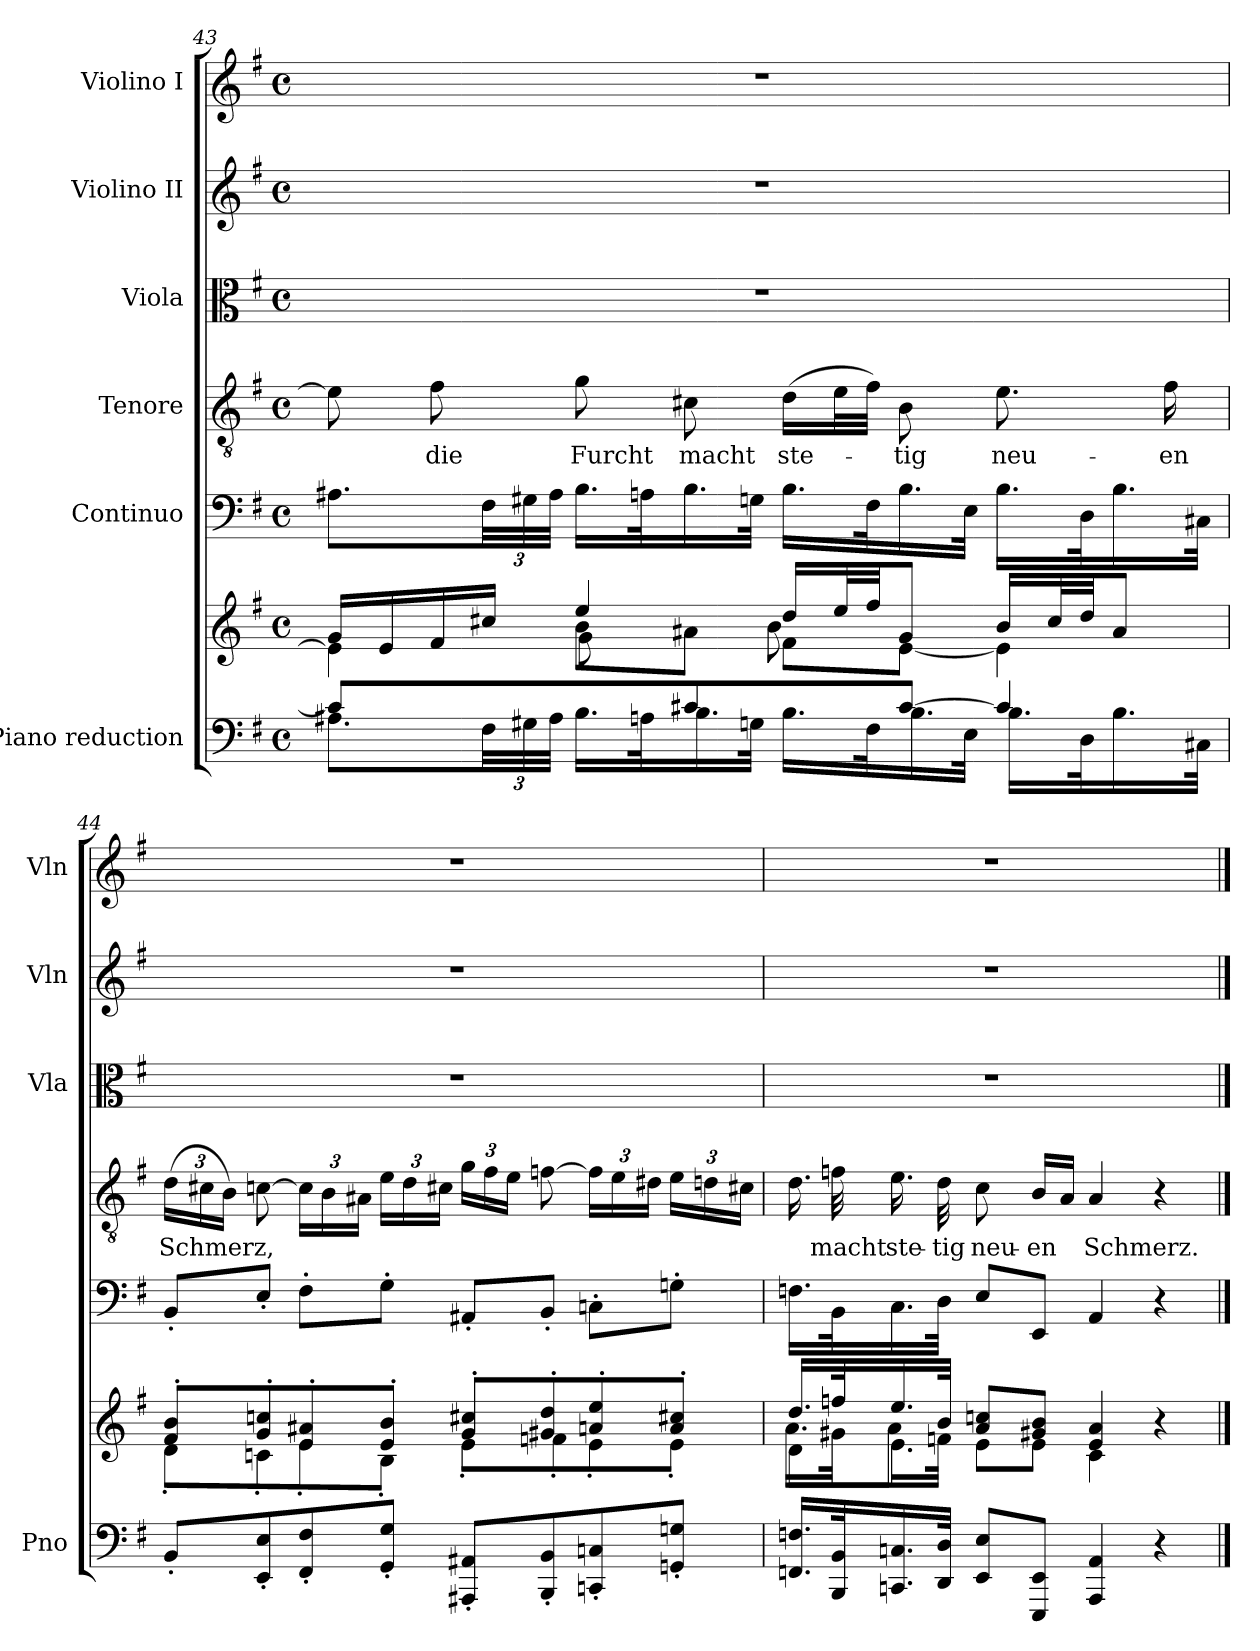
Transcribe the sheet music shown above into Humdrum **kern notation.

**kern	**kern	**kern	**kern	**text	**kern	**kern	**kern
*part6	*part6	*part5	*part4	*part4	*part3	*part2	*part1
*staff7	*staff6	*staff5	*staff4	*staff4	*staff3	*staff2	*staff1
*I"Piano reduction	*	*I"Continuo	*I"Tenore	*	*I"Viola	*I"Violino II	*I"Violino I
*I'Pno	*	*	*	*	*I'Vla	*I'Vln	*I'Vln
*clefF4	*clefG2	*clefF4	*clefGv2	*	*clefC3	*clefG2	*clefG2
*k[f#]	*k[f#]	*k[f#]	*k[f#]	*	*k[f#]	*k[f#]	*k[f#]
*M4/4	*M4/4	*M4/4	*M4/4	*	*M4/4	*M4/4	*M4/4
*met(c)	*met(c)	*met(c)	*met(c)	*	*met(c)	*met(c)	*met(c)
=43	=43	=43	=43	=43	=43	=43	=43
*^	*^	*	*	*	*	*	*
*	*	*	*^	*	*	*	*	*	*
4c#/]	8.A#X\L	16g/LL	4e\]	4ryy	8.A#X\L	8e\]	.	1r	1r	1r
.	.	16e/	.	.	.	.	.	.	.	.
!	!	!	!	!	!	!	!LO:LY:b	!	!	!
.	.	16f#/	.	.	.	8f#\	die	.	.	.
*	*Xbrackettup	*	*	*	*Xbrackettup	*	*	*	*	*
.	48F#\LL	16cc#X/JJ	.	.	48F#\LL	.	.	.	.	.
.	48G#X\	.	.	.	48G#X\	.	.	.	.	.
.	48A#\JJJ	.	.	.	48A#\JJJ	.	.	.	.	.
!	!	!	!	!	!	!	!LO:LY:b	!	!	!
8ryy	16.B\LL	4ee/	8b\L	8g\L	16.B\LL	8g\	Furcht	.	.	.
.	32An\K	.	.	.	32An\K	.	.	.	.	.
!	!	!	!	!	!	!	!LO:LY:b	!	!	!
8c#X/J	16.B\	.	8a#X\J	8ryy	16.B\	8c#X\	macht	.	.	.
.	32Gn\JJk	.	.	.	32Gn\JJk	.	.	.	.	.
!	!	!	!	!	!	!	!LO:LY:b	!	!	!
8ryy	16.B\LL	16dd/LL	8f#\L	8b\L	16.B\LL	(>16d\LL	ste-	.	.	.
.	.	32ee/L	.	.	.	32e\L	.	.	.	.
.	32F#\K	32ff#/JJ	.	.	32F#\K	32f#\JJJ)	.	.	.	.
!	!	!	!	!	!	!	!LO:LY:b	!	!	!
[8c#/J	16.B\	8g/J	[8e\J	4.ryy	16.B\	8B\	-tig	.	.	.
.	32E\JJk	.	.	.	32E\JJk	.	.	.	.	.
!	!	!	!	!	!	!	!LO:LY:b	!	!	!
4c#/]	16.B\LL	16b/LL	4e\]	.	16.B\LL	8.e\	neu-	.	.	.
.	.	32cc#/L	.	.	.	.	.	.	.	.
.	32D\K	32dd/JJ	.	.	32D\K	.	.	.	.	.
.	16.B\	8a#/J	.	.	16.B\	.	.	.	.	.
!	!	!	!	!	!	!	!LO:LY:b	!	!	!
.	.	.	.	.	.	16f#\	-en	.	.	.
.	32C#X\JJk	.	.	.	32C#X\JJk	.	.	.	.	.
*v	*v	*	*	*	*	*	*	*	*	*
*	*	*v	*v	*	*	*	*	*	*
!!LO:PB:g=z
=44	=44	=44	=44	=44	=44	=44	=44	=44
*	*	*	*	*Xbrackettup	*	*	*	*
*^	*	*	*	*	*	*	*	*
!	!	!	!	!	!	!LO:LY:b	!	!	!
*v	*v	*	*	*	*	*	*	*	*
8BB'/L	8f#/' 8b/'L	8d'\L	8BB'/L	(>24d\LL	Schmerz,	1r	1r	1r
.	.	.	.	24c#X\	.	.	.	.
.	.	.	.	24B\JJ)	.	.	.	.
8EE/' 8E/'	8g/' 8ccn/'	8cn'\	8E'/J	[8cn\	.	.	.	.
8FF#/' 8F#/'	8e/' 8a#X/'	8e'\	8F#'\L	24c\LL]	.	.	.	.
.	.	.	.	24B\	.	.	.	.
.	.	.	.	24A#X\JJ	.	.	.	.
8GG/' 8G/'J	8e/' 8b/'J	8B'\J	8G'\J	24e\LL	.	.	.	.
.	.	.	.	24d\	.	.	.	.
.	.	.	.	24c#X\JJ	.	.	.	.
8AAA#X/' 8AA#X/'L	8g/' 8cc#X/'L	8e'\L	8AA#X'/L	24g\LL	.	.	.	.
.	.	.	.	24f#\	.	.	.	.
.	.	.	.	24e\JJ	.	.	.	.
8BBB/' 8BB/'	8g#X/' 8dd/'	8fn'\	8BB'/J	[8fn\	.	.	.	.
8CCn/' 8Cn/'	8an/' 8ee/'	8e'\	8Cn'\L	24f\LL]	.	.	.	.
.	.	.	.	24e\	.	.	.	.
.	.	.	.	24d#X\JJ	.	.	.	.
8GGn/' 8Gn/'J	8a/' 8cc#X/'J	8e'\J	8Gn'\J	24e\LL	.	.	.	.
.	.	.	.	24dn\	.	.	.	.
.	.	.	.	24c#X\JJ	.	.	.	.
=45	=45	=45	=45	=45	=45	=45	=45	=45
*	*	*^	*	*	*	*	*	*
16.FFn/ 16.Fn/LL	16.dd/LL	8d\L	16.a\LL	16.Fn\LL	16.d\	.	1r	1r	1r
!	!	!	!	!	!	!LO:LY:b	!	!	!
32BBB/ 32BB/K	32ffn/K	.	32g#X\JK	32BB\K	32fn\	macht	.	.	.
!	!	!	!	!	!	!LO:LY:b	!	!	!
16.CCn/ 16.Cn/	16.ee/	16.e\L	8a\J	16.C\	16.e\	ste-	.	.	.
!	!	!	!	!	!	!LO:LY:b	!	!	!
32DD/ 32D/JJk	32b/JJk	32fn\JJk	.	32D\JJk	32d\	-tig	.	.	.
!	!	!	!	!	!	!LO:LY:b	!	!	!
8EE/ 8E/L	8a/ 8ccn/L	8e\L	4ryy	8E/L	8c\	neu-	.	.	.
!	!	!	!	!	!	!LO:LY:b	!	!	!
8EEE/ 8EE/J	8g#X/ 8b/J	8e\J	.	8EE/J	16B/LL	-en	.	.	.
.	.	.	.	.	16A/JJ	.	.	.	.
!	!	!	!	!	!	!LO:LY:b	!	!	!
4AAA/ 4AA/	4e/ 4a/	4c\	2ryy	4AA/	4A/	Schmerz.	.	.	.
4r	4r	4ryy	.	4r	4r	.	.	.	.
*	*v	*v	*v	*	*	*	*	*	*
==	==	==	==	==	==	==	==
*-	*-	*-	*-	*-	*-	*-	*-
